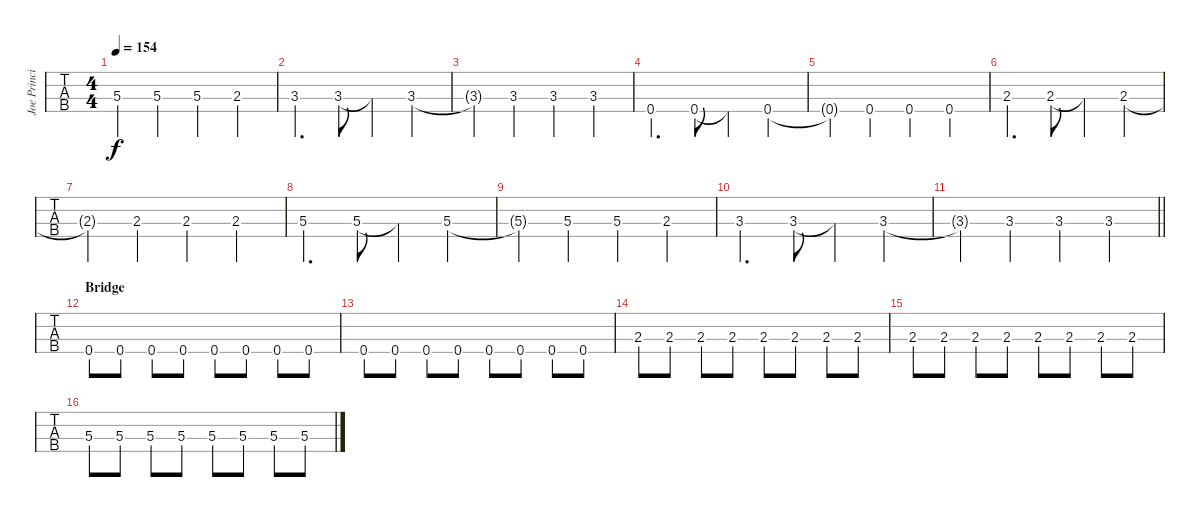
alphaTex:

\track ("Joe Principe - Bass" "Joe Princi") {instrument electricbassfinger}
\staff {tabs}
\tuning (Gb2 Db2 Ab1 Eb1) {hide}
\ts (4 4)
\tempo 154
\clef f4
\ks c
5.3{t}.4{dy f} 5.3.4 5.3.4 2.3.4 |
3.3.4{d} 3.3.8 3.3{t}.4 3.3.4 |
3.3{t}.4 3.3.4 3.3.4 3.3.4 |
0.4.4{d} 0.4.8 0.4{t}.4 0.4.4 |
0.4{t}.4 0.4.4 0.4.4 0.4.4 |
2.3.4{d} 2.3.8 2.3{t}.4 2.3.4 |
2.3{t}.4 2.3.4 2.3.4 2.3.4 |
5.3.4{d} 5.3.8 5.3{t}.4 5.3.4 |
5.3{t}.4 5.3.4 5.3.4 2.3.4 |
3.3.4{d} 3.3.8 3.3{t}.4 3.3.4 |
\barLineRight lightlight
3.3{t}.4 3.3.4 3.3.4 3.3.4 |
\section ("" "Bridge")
0.4.8 0.4.8 0.4.8 0.4.8 0.4.8 0.4.8 0.4.8 0.4.8 |
0.4.8 0.4.8 0.4.8 0.4.8 0.4.8 0.4.8 0.4.8 0.4.8 |
2.3.8 2.3.8 2.3.8 2.3.8 2.3.8 2.3.8 2.3.8 2.3.8 |
2.3.8 2.3.8 2.3.8 2.3.8 2.3.8 2.3.8 2.3.8 2.3.8 |
5.3.8 5.3.8 5.3.8 5.3.8 5.3.8 5.3.8 5.3.8 5.3.8
